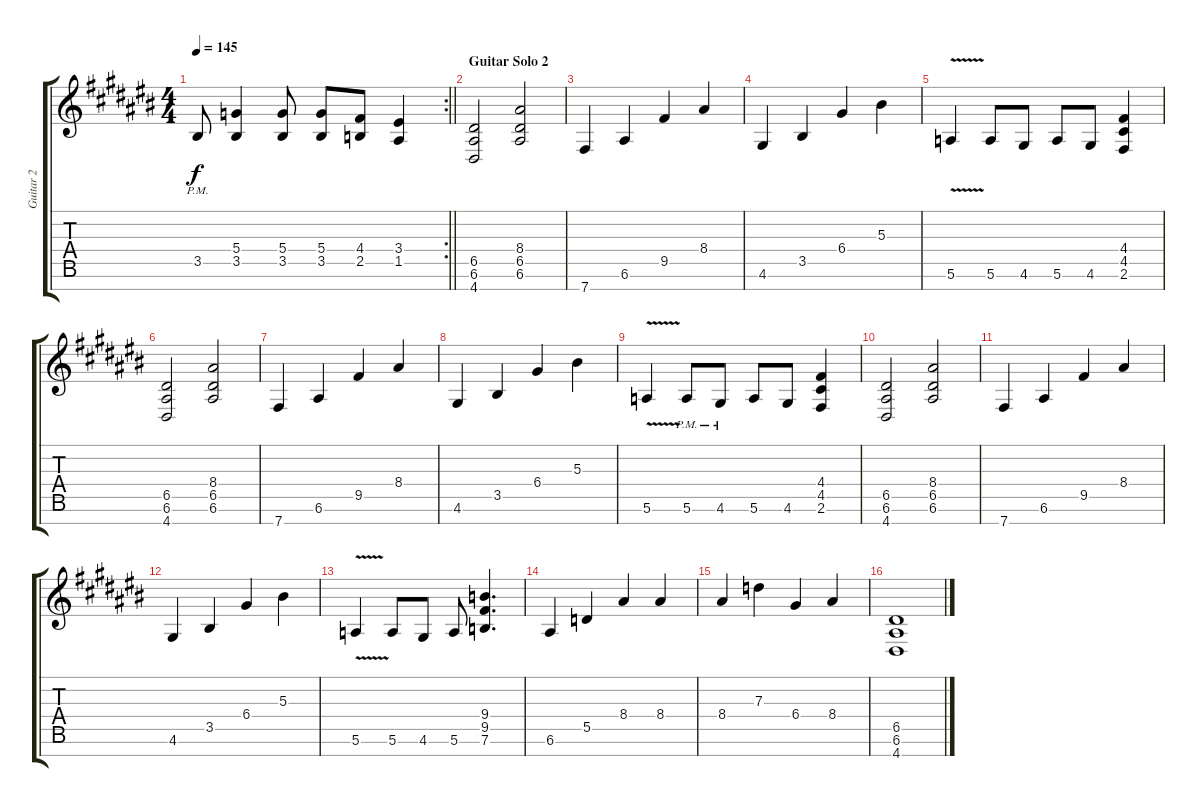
\track ("Guitar 2" "Guitar 2") {instrument distortionguitar}
\staff {score tabs}
\tuning (E4 B3 G3 D3 A2 E2 B1) {hide}
\rc 2
\ts (4 4)
\tempo 145
\clef g2
\barLineRight lightlight
\ks c#
3.5{pm}.8{dy f} (5.4 3.5).4 (5.4 3.5).8 (5.4 3.5).8 (4.4 2.5).8 (3.4 1.5).4 |
\section ("" "Guitar Solo 2")
(6.5 6.6 4.7).2 (8.4 6.5 6.6).2 |
7.7.4 6.6.4 9.5.4 8.4.4 |
4.6.4 3.5.4 6.4.4 5.3.4 |
5.6{v}.4 5.6.8 4.6.8 5.6.8 4.6.8 (4.4 4.5 2.6).4 |
(6.5 6.6 4.7).2 (8.4 6.5 6.6).2 |
7.7.4 6.6.4 9.5.4 8.4.4 |
4.6.4 3.5.4 6.4.4 5.3.4 |
5.6{v}.4 5.6{pm}.8 4.6{pm}.8 5.6.8 4.6.8 (4.4 4.5 2.6).4 |
(6.5 6.6 4.7).2 (8.4 6.5 6.6).2 |
7.7.4 6.6.4 9.5.4 8.4.4 |
4.6.4 3.5.4 6.4.4 5.3.4 |
5.6{v}.4 5.6.8 4.6.8 5.6.8 (9.4 9.5 7.6).4{d} |
6.6.4 5.5.4 8.4.4 8.4.4 |
8.4.4 7.3.4 6.4.4 8.4.4 |
(6.5 6.6 4.7).1
